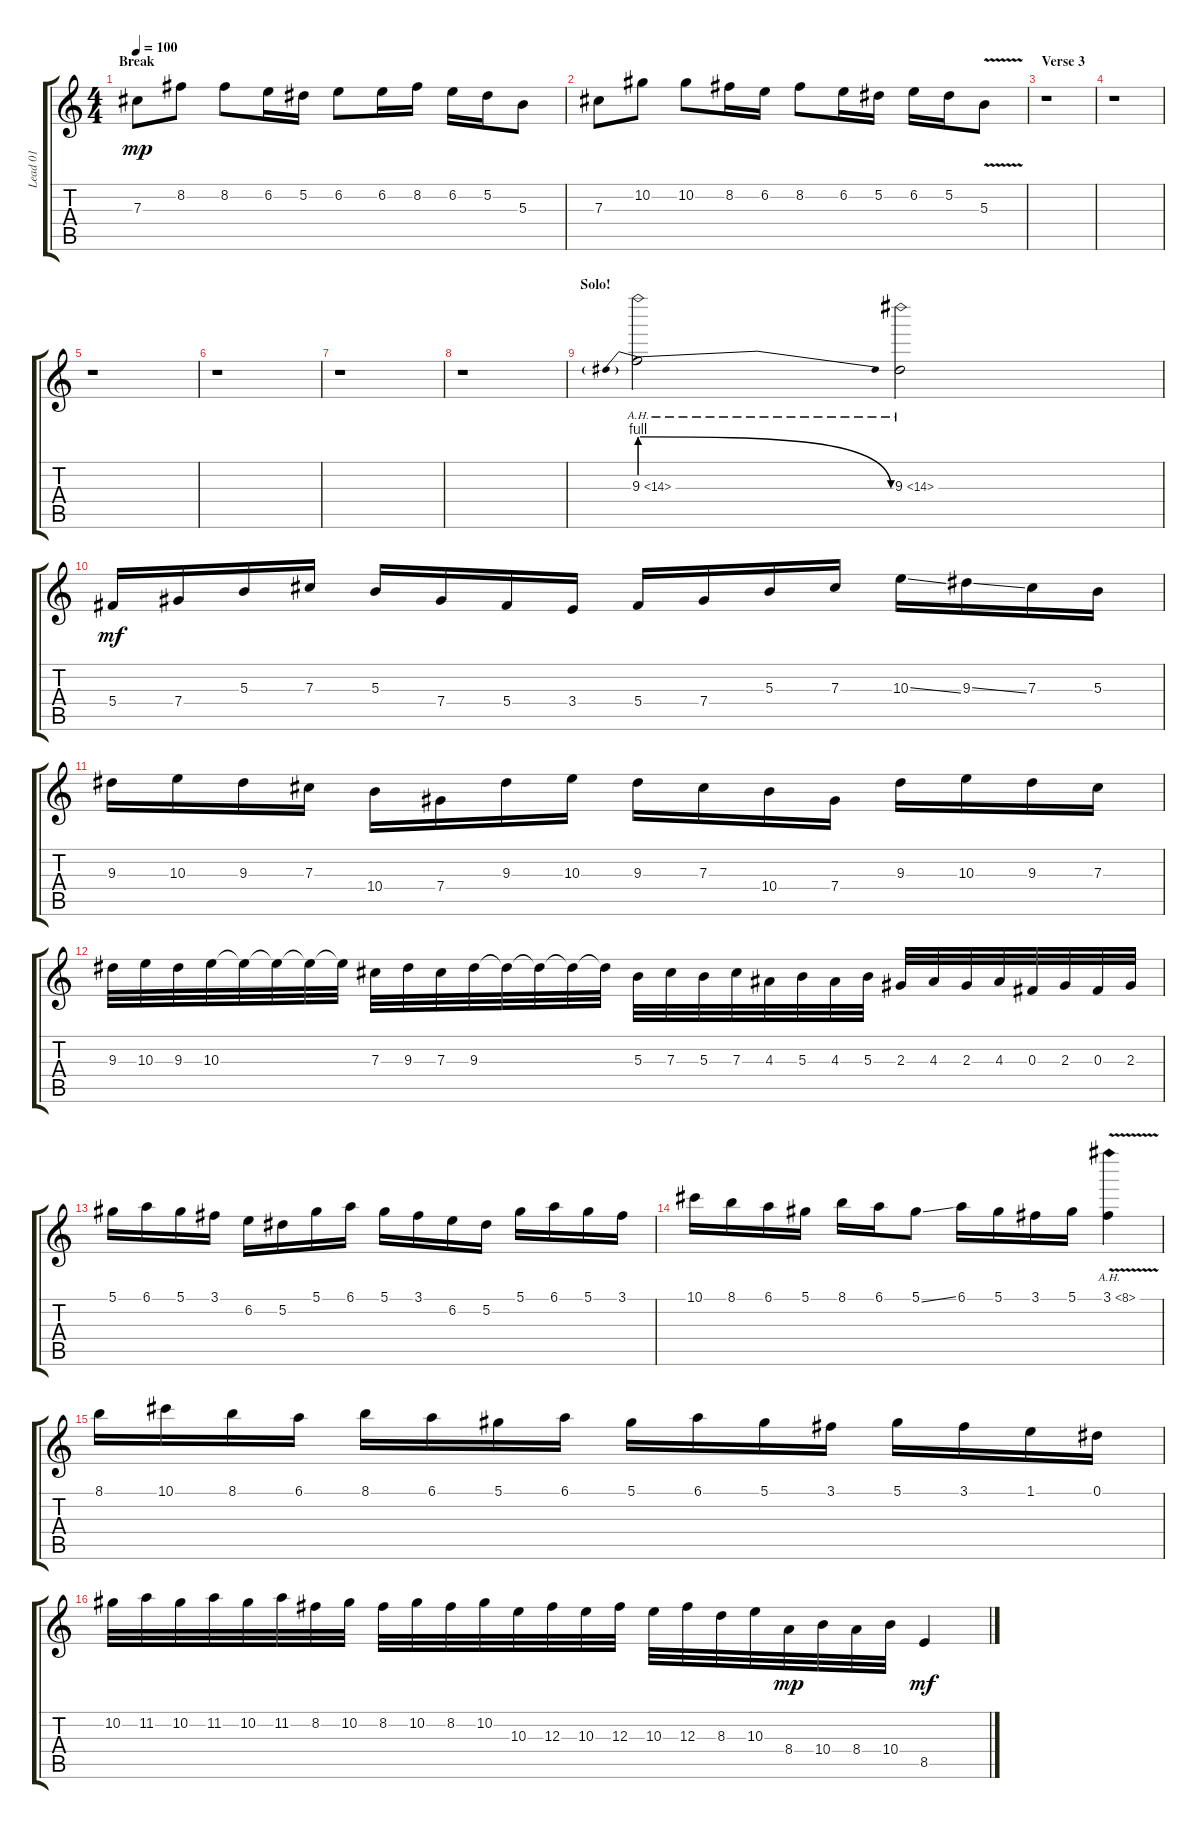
\track ("Lead 01" "Lead 01") {instrument distortionguitar}
\staff {score tabs}
\tuning (Eb4 Bb3 Gb3 Db3 Ab2 Db2) {hide}
\ts (4 4)
\section ("" "Break")
\tempo 100
\clef g2
\ks c
7.3.8{dy mp} 8.2.8 8.2.8 6.2.16 5.2.16 6.2.8 6.2.16 8.2.16 6.2.16 5.2.16 5.3.8 |
7.3.8 10.2.8 10.2.8 8.2.16 6.2.16 8.2.8 6.2.16 5.2.16 6.2.16 5.2.16 5.3{v}.8 |
\section ("" "Verse 3")
r.1 |
r.1 |
r.1 |
r.1 |
r.1 |
r.1 |
\section ("" "Solo!")
9.3{be (prebendrelease 0 4 60 0) ah 5}.2 9.3{ah 5}.2 |
5.4.16{dy mf} 7.4.16 5.3.16 7.3.16 5.3.16 7.4.16 5.4.16 3.4.16 5.4.16 7.4.16 5.3.16 7.3.16 10.3{ss}.16 9.3{ss}.16 7.3.16 5.3.16 |
9.3.16 10.3.16 9.3.16 7.3.16 10.4.16 7.4.16 9.3.16 10.3.16 9.3.16 7.3.16 10.4.16 7.4.16 9.3.16 10.3.16 9.3.16 7.3.16 |
9.3.32 10.3.32 9.3.32 10.3.32 10.3{t}.32 10.3{t}.32 10.3{t}.32 10.3{t}.32 7.3.32 9.3.32 7.3.32 9.3.32 9.3{t}.32 9.3{t}.32 9.3{t}.32 9.3{t}.32 5.3.32 7.3.32 5.3.32 7.3.32 4.3.32 5.3.32 4.3.32 5.3.32 2.3.32 4.3.32 2.3.32 4.3.32 0.3.32 2.3.32 0.3.32 2.3.32 |
5.1.16 6.1.16 5.1.16 3.1.16 6.2.16 5.2.16 5.1.16 6.1.16 5.1.16 3.1.16 6.2.16 5.2.16 5.1.16 6.1.16 5.1.16 3.1.16 |
10.1.16 8.1.16 6.1.16 5.1.16 8.1.16 6.1.16 5.1{ss}.8 6.1.16 5.1.16 3.1.16 5.1.16 3.1{ah 5 v}.4 |
8.1.16 10.1.16 8.1.16 6.1.16 8.1.16 6.1.16 5.1.16 6.1.16 5.1.16 6.1.16 5.1.16 3.1.16 5.1.16 3.1.16 1.1.16 0.1.16 |
10.2.32 11.2.32 10.2.32 11.2.32 10.2.32 11.2.32 8.2.32 10.2.32 8.2.32 10.2.32 8.2.32 10.2.32 10.3.32 12.3.32 10.3.32 12.3.32 10.3.32 12.3.32 8.3.32 10.3.32 8.4.32{dy mp} 10.4.32 8.4.32 10.4.32 8.5{ss}.4{dy mf}
